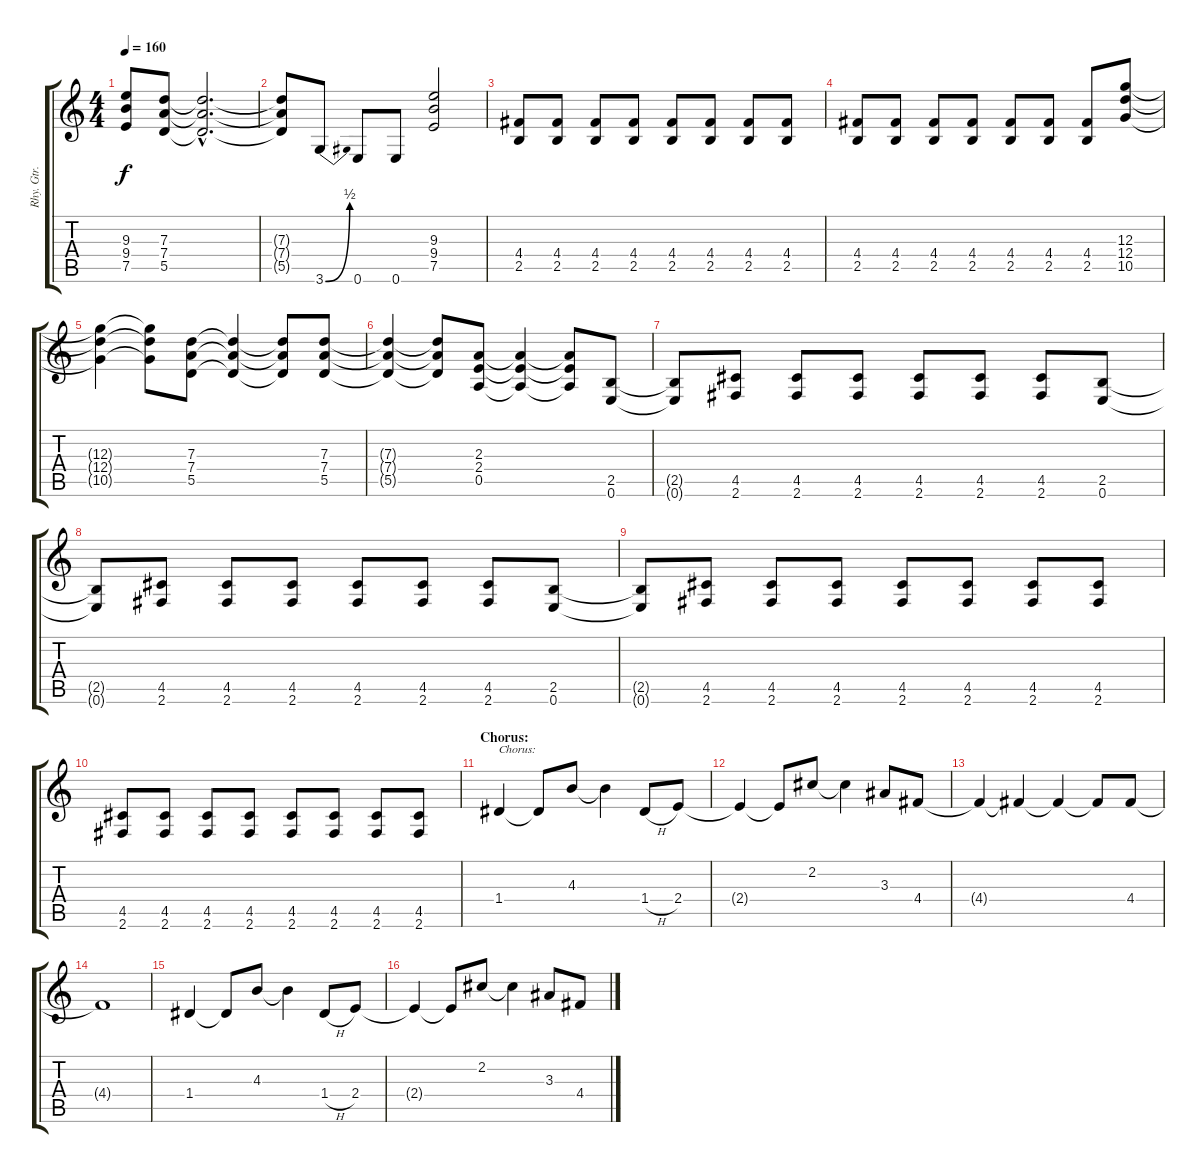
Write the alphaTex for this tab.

\track ("Rhy. Gtr. 2" "Rhy. Gtr. ") {instrument distortionguitar}
\staff {score tabs}
\tuning (E4 B3 G3 D3 A2 E2) {hide}
\ts (4 4)
\tempo 160
\clef g2
\ks c
(9.3{t} 9.4{t} 7.5{t}).8{dy f} (7.3 7.4 5.5).8 (7.3{hac t} 7.4{hac t} 5.5{hac t}).2{d} |
(7.3{t} 7.4{t} 5.5{t}).8 3.6{be (bend 0 0 60 2)}.8 0.6.8 0.6.8 (9.3 9.4 7.5).2 |
(4.4 2.5).8 (4.4 2.5).8 (4.4 2.5).8 (4.4 2.5).8 (4.4 2.5).8 (4.4 2.5).8 (4.4 2.5).8 (4.4 2.5).8 |
(4.4 2.5).8 (4.4 2.5).8 (4.4 2.5).8 (4.4 2.5).8 (4.4 2.5).8 (4.4 2.5).8 (4.4 2.5).8 (12.3 12.4 10.5).8 |
(12.3{t} 12.4{t} 10.5{t}).4 (12.3{t} 12.4{t} 10.5{t}).8 (7.3 7.4 5.5).8 (7.3{t} 7.4{t} 5.5{t}).4 (7.3{t} 7.4{t} 5.5{t}).8 (7.3 7.4 5.5).8 |
(7.3{t} 7.4{t} 5.5{t}).4 (7.3{t} 7.4{t} 5.5{t}).8 (2.3 2.4 0.5).8 (2.3{t} 2.4{t} 0.5{t}).4 (2.3{t} 2.4{t} 0.5{t}).8 (2.5 0.6).8 |
(2.5{t} 0.6{t}).8 (4.5 2.6).8 (4.5 2.6).8 (4.5 2.6).8 (4.5 2.6).8 (4.5 2.6).8 (4.5 2.6).8 (2.5 0.6).8 |
(2.5{t} 0.6{t}).8 (4.5 2.6).8 (4.5 2.6).8 (4.5 2.6).8 (4.5 2.6).8 (4.5 2.6).8 (4.5 2.6).8 (2.5 0.6).8 |
(2.5{t} 0.6{t}).8 (4.5 2.6).8 (4.5 2.6).8 (4.5 2.6).8 (4.5 2.6).8 (4.5 2.6).8 (4.5 2.6).8 (4.5 2.6).8 |
(4.5 2.6).8 (4.5 2.6).8 (4.5 2.6).8 (4.5 2.6).8 (4.5 2.6).8 (4.5 2.6).8 (4.5 2.6).8 (4.5 2.6).8 |
\section ("" "Chorus:")
1.4.4{txt "Chorus:"} 1.4{t}.8 4.3.8 4.3{t}.4 1.4{h}.8 2.4.8 |
2.4{t}.4 2.4{t}.8 2.2.8 2.2{t}.4 3.3.8 4.4.8 |
4.4{t}.4 4.4{t}.4 4.4{t}.4 4.4{t}.8 4.4.8 |
4.4{t}.1 |
1.4.4 1.4{t}.8 4.3.8 4.3{t}.4 1.4{h}.8 2.4.8 |
2.4{t}.4 2.4{t}.8 2.2.8 2.2{t}.4 3.3.8 4.4.8
